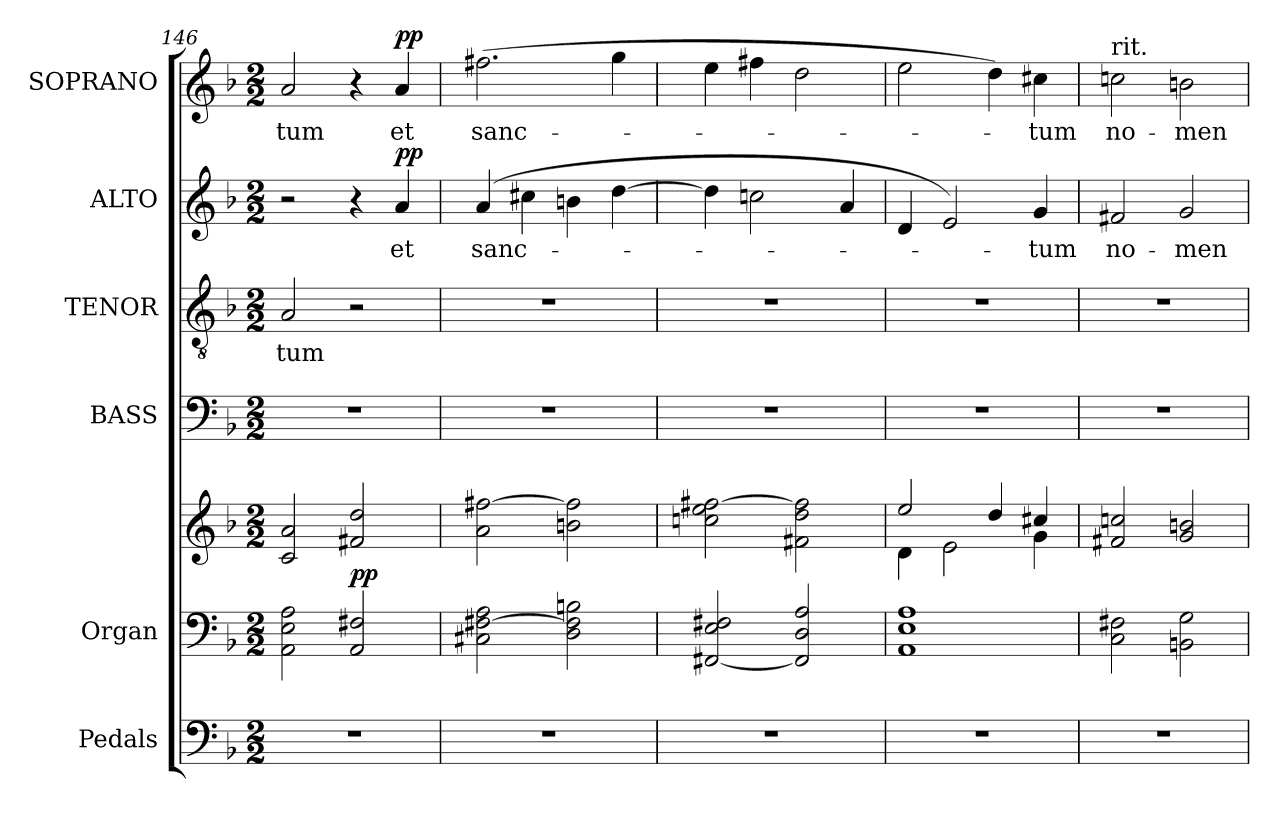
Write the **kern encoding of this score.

**kern	**kern	**kern	**dynam	**kern	**kern	**text	**kern	**text	**dynam	**kern	**text	**dynam
*part6	*part5	*part5	*part5	*part4	*part3	*part3	*part2	*part2	*part2	*part1	*part1	*part1
*staff7	*staff6	*staff5	*staff5/6	*staff4	*staff3	*staff3	*staff2	*staff2	*staff2	*staff1	*staff1	*staff1
*I"Pedals	*I"Organ	*	*	*I"BASS	*I"TENOR	*	*I"ALTO	*	*	*I"SOPRANO	*	*
*I'Ped.	*I'Org.	*	*	*I'B.	*I'T.	*	*I'A.	*	*	*I'S.	*	*
*clefF4	*clefF4	*clefG2	*	*clefF4	*clefGv2	*	*clefG2	*	*	*clefG2	*	*
*	*	*	*	*	*ITrd7c12	*	*	*	*	*	*	*
*k[b-]	*k[b-]	*k[b-]	*	*k[b-]	*k[b-]	*	*k[b-]	*	*	*k[b-]	*	*
*F:	*F:	*F:	*	*F:	*F:	*	*F:	*	*	*F:	*	*
*M2/2	*M2/2	*M2/2	*	*M2/2	*M2/2	*	*M2/2	*	*	*M2/2	*	*
=146	=146	=146	=146	=146	=146	=146	=146	=146	=146	=146	=146	=146
!	!	!	!	!	!	!LO:LY:b:color=#000000	!	!	!	!	!	!
!	!	!	!	!	!	!	!	!	!	!	!LO:LY:b:color=#000000	!
1r	2AAi\ 2Ei 2Ai	2ci/ 2ai	.	1r	2AAi/	-tum	2r	.	.	2ai/	-tum	.
.	2AAi/ 2F#Xi	2f#Xi/ 2ddi	pp	.	2r	.	4r	.	.	4r	.	.
!	!	!	!	!	!	!	!	!LO:LY:b:color=#000000	!	!	!	!
!	!	!	!	!	!	!	!	!	!	!	!LO:LY:b:color=#000000	!
.	.	.	.	.	.	.	4ai/	et	pp	4ai/	et	pp
=147	=147	=147	=147	=147	=147	=147	=147	=147	=147	=147	=147	=147
!	!	!	!	!	!	!	!	!LO:LY:b:color=#000000	!	!	!	!
!	!	!	!	!	!	!	!	!	!	!	!LO:LY:b:color=#000000	!
1r	2C#Xi\ [>2F#Xi 2Ai	2ai\ [>2ff#Xi	.	1r	1r	.	(4ai/	sanc-	.	(2.ff#Xi\	sanc-	.
.	.	.	.	.	.	.	4cc#Xi\	.	.	.	.	.
.	2Di\ 2F#i] 2Bni	2bni\ 2ff#i]	.	.	.	.	4bni\	.	.	.	.	.
.	.	.	.	.	.	.	[>4ddi\	.	.	4ggi\	.	.
=148	=148	=148	=148	=148	=148	=148	=148	=148	=148	=148	=148	=148
1r	[<2FF#Xi/ 2Ei 2F#Xi	2ccni\ 2eei [>2ff#Xi	.	1r	1r	.	4ddi\]	.	.	4eei\	.	.
.	.	.	.	.	.	.	2ccni\	.	.	4ff#Xi\	.	.
.	2FF#i/] 2Di 2Ai	2f#Xi\ 2ddi 2ff#i]	.	.	.	.	.	.	.	2ddi\	.	.
.	.	.	.	.	.	.	4ai/	.	.	.	.	.
=149	=149	=149	=149	=149	=149	=149	=149	=149	=149	=149	=149	=149
*	*	*^	*	*	*	*	*	*	*	*	*	*
1r	1AAi 1Ei 1Ai	2eei/	4di\	.	1r	1r	.	4di/	.	.	2eei\	.	.
.	.	.	2ei\	.	.	.	.	2ei/)	.	.	.	.	.
.	.	4ddi/	.	.	.	.	.	.	.	.	4ddi\)	.	.
!	!	!	!	!	!	!	!	!	!LO:LY:b:color=#000000	!	!	!	!
!	!	!	!	!	!	!	!	!	!	!	!	!LO:LY:b:color=#000000	!
.	.	4cc#Xi/	4gi\	.	.	.	.	4gi/	-tum	.	4cc#Xi\	-tum	.
*	*	*v	*v	*	*	*	*	*	*	*	*	*	*
=150	=150	=150	=150	=150	=150	=150	=150	=150	=150	=150	=150	=150
*	*	*^	*	*	*	*	*	*	*	*	*	*
!	!	!	!	!	!	!	!	!	!LO:LY:b:color=#000000	!	!	!	!
*	*	*v	*v	*	*	*	*	*	*	*	*	*	*
*	*	*^	*	*	*	*	*	*	*	*	*	*
!	!	!	!	!	!	!	!	!	!	!	!LO:TX:t=rit.	!	!
!	!	!	!	!	!	!	!	!	!	!	!	!LO:LY:b:color=#000000	!
*	*	*v	*v	*	*	*	*	*	*	*	*	*	*
1r	2Ci\ 2F#Xi	2f#Xi/ 2ccni	.	1r	1r	.	2f#Xi/	no-	.	2ccni\	no-	.
!	!	!	!	!	!	!	!	!LO:LY:b:color=#000000	!	!	!	!
!	!	!	!	!	!	!	!	!	!	!	!LO:LY:b:color=#000000	!
.	2BBni\ 2Gi	2gi/ 2bni	.	.	.	.	2gi/	-men	.	2bni\	-men	.
=	=	=	=	=	=	=	=	=	=	=	=	=
*-	*-	*-	*-	*-	*-	*-	*-	*-	*-	*-	*-	*-
